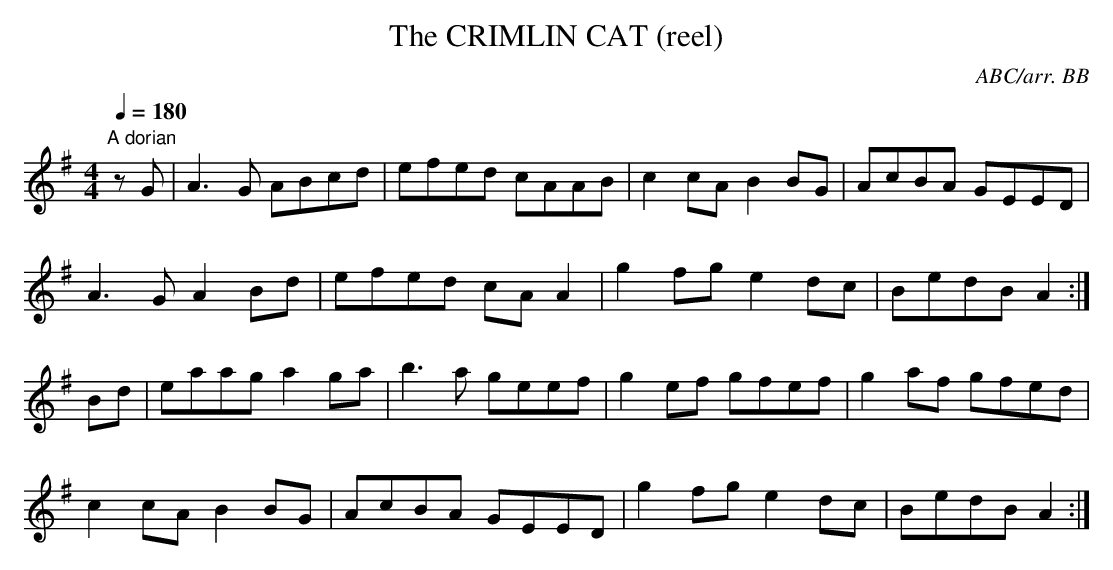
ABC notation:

X:1
T:CRIMLIN CAT (reel), The
C:ABC/arr. BB
Q:1/4=180
L:1/8
M:4/4
K:G
"A dorian"
zG|A3G ABcd|efed cAAB|c2 cA B2 BG|AcBA GEED|
A3GA2 Bd|efed cA A2|g2 fg e2dc|BedB A2 :|
Bd|eaag a2 ga|b3a geef|g2 ef gfef|g2 af gfed|
c2 cA B2BG|AcBA GEED|g2 fg e2dc|BedB A2 :|
